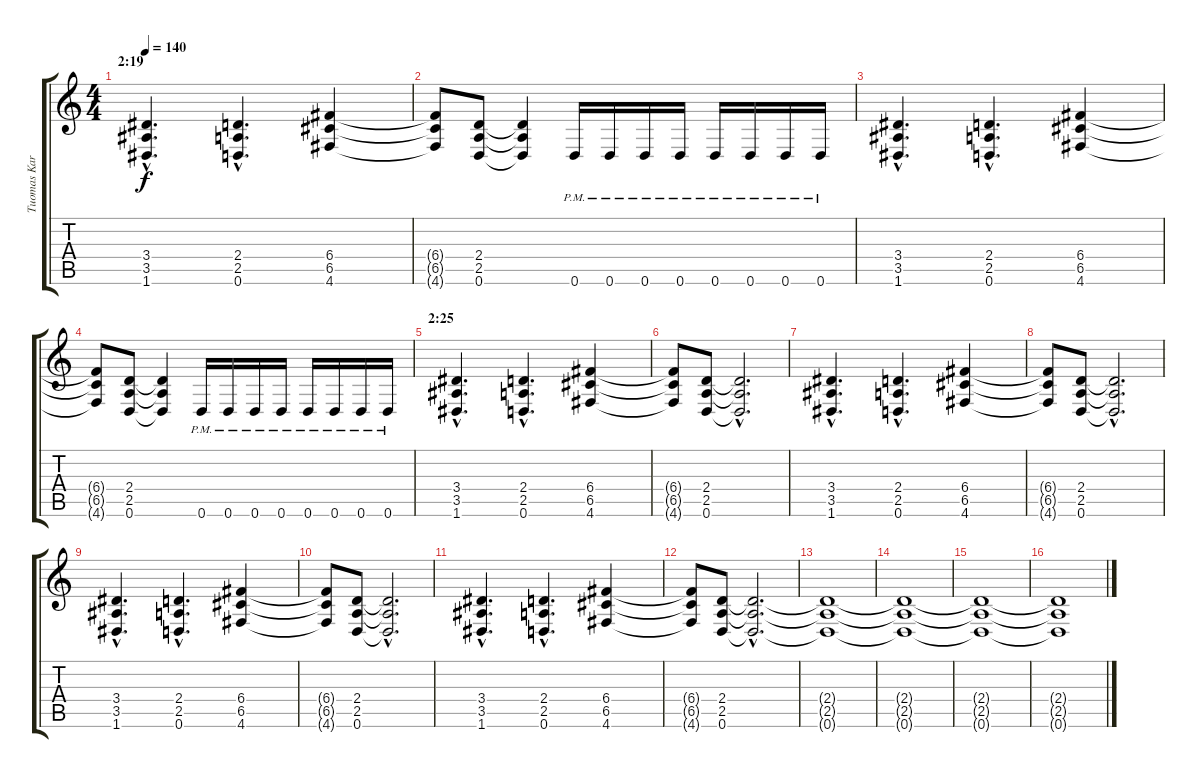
\track ("Tuomas Karppinen" "Tuomas Kar") {instrument overdrivenguitar}
\staff {score tabs}
\tuning (D4 A3 F3 C3 G2 D2) {hide}
\ts (4 4)
\section ("" "2:19")
\tempo 140
\clef g2
\ks c
(3.4{hac} 3.5{hac} 1.6{hac}).4{d dy f} (2.4{hac} 2.5{hac} 0.6{hac}).4{d} (6.4 6.5 4.6).4 |
(6.4{t} 6.5{t} 4.6{t}).8 (2.4 2.5 0.6).8 (2.4{t} 2.5{t} 0.6{t}).4 0.6{pm}.16 0.6{pm}.16 0.6{pm}.16 0.6{pm}.16 0.6{pm}.16 0.6{pm}.16 0.6{pm}.16 0.6{pm}.16 |
(3.4{hac} 3.5{hac} 1.6{hac}).4{d} (2.4{hac} 2.5{hac} 0.6{hac}).4{d} (6.4 6.5 4.6).4 |
(6.4{t} 6.5{t} 4.6{t}).8 (2.4 2.5 0.6).8 (2.4{t} 2.5{t} 0.6{t}).4 0.6{pm}.16 0.6{pm}.16 0.6{pm}.16 0.6{pm}.16 0.6{pm}.16 0.6{pm}.16 0.6{pm}.16 0.6{pm}.16 |
\section ("" "2:25")
(3.4{hac} 3.5{hac} 1.6{hac}).4{d} (2.4{hac} 2.5{hac} 0.6{hac}).4{d} (6.4 6.5 4.6).4 |
(6.4{t} 6.5{t} 4.6{t}).8 (2.4 2.5 0.6).8 (2.4{hac t} 2.5{hac t} 0.6{hac t}).2{d} |
(3.4{hac} 3.5{hac} 1.6{hac}).4{d} (2.4{hac} 2.5{hac} 0.6{hac}).4{d} (6.4 6.5 4.6).4 |
(6.4{t} 6.5{t} 4.6{t}).8 (2.4 2.5 0.6).8 (2.4{hac t} 2.5{hac t} 0.6{hac t}).2{d} |
(3.4{hac} 3.5{hac} 1.6{hac}).4{d} (2.4{hac} 2.5{hac} 0.6{hac}).4{d} (6.4 6.5 4.6).4 |
(6.4{t} 6.5{t} 4.6{t}).8 (2.4 2.5 0.6).8 (2.4{hac t} 2.5{hac t} 0.6{hac t}).2{d} |
(3.4{hac} 3.5{hac} 1.6{hac}).4{d} (2.4{hac} 2.5{hac} 0.6{hac}).4{d} (6.4 6.5 4.6).4 |
(6.4{t} 6.5{t} 4.6{t}).8 (2.4 2.5 0.6).8 (2.4{hac t} 2.5{hac t} 0.6{hac t}).2{d} |
(2.4{t} 2.5{t} 0.6{t}).1{volume 0} |
(2.4{t} 2.5{t} 0.6{t}).1 |
(2.4{t} 2.5{t} 0.6{t}).1 |
(2.4{t} 2.5{t} 0.6{t}).1
